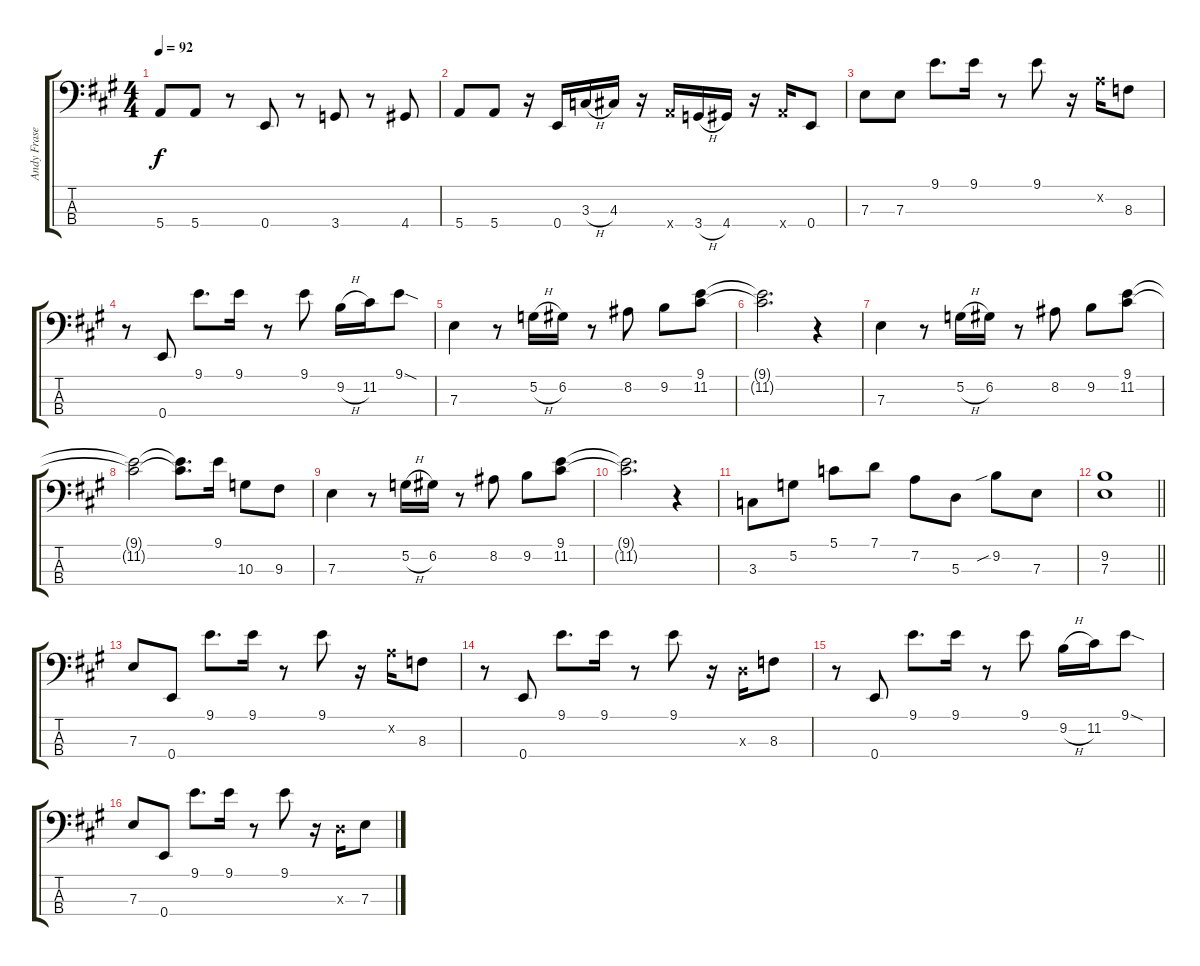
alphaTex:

\track ("Andy Fraser - Bass" "Andy Frase") {instrument electricbassfinger}
\staff {score tabs}
\tuning (G2 D2 A1 E1) {hide}
\ts (4 4)
\tempo 92
\clef f4
\ks a
5.4.8{dy f} 5.4.8 r.8 0.4.8 r.8 3.4.8 r.8 4.4.8 |
5.4.8 5.4.8 r.16 0.4.16 3.3{h}.16 4.3.16 r.16 5.4{x}.16 3.4{h}.16 4.4.16 r.16 5.4{x}.16 0.4.8 |
7.3.8 7.3.8 9.1.8{d} 9.1.16 r.8 9.1.8 r.16 7.2{x}.16 8.3.8 |
r.8 0.4.8 9.1.8{d} 9.1.16 r.8 9.1.8 9.2{h}.16 11.2.16 9.1{sod}.8 |
7.3.4 r.8 5.2{h}.16 6.2.16 r.8 8.2.8 9.2.8 (9.1 11.2).8 |
(9.1{t} 11.2{t}).2{d} r.4 |
7.3.4 r.8 5.2{h}.16 6.2.16 r.8 8.2.8 9.2.8 (9.1 11.2).8 |
(9.1{t} 11.2{t}).2 (9.1{t} 11.2{t}).8{d} 9.1.16 10.3.8 9.3.8 |
7.3.4 r.8 5.2{h}.16 6.2.16 r.8 8.2.8 9.2.8 (9.1 11.2).8 |
(9.1{t} 11.2{t}).2{d} r.4 |
3.3.8 5.2.8 5.1.8 7.1.8 7.2.8 5.3.8 9.2{sib}.8 7.3.8 |
\barLineRight lightlight
(9.2 7.3).1 |
7.3.8 0.4.8 9.1.8{d} 9.1.16 r.8 9.1.8 r.16 7.2{x}.16 8.3.8 |
r.8 0.4.8 9.1.8{d} 9.1.16 r.8 9.1.8 r.16 5.3{x}.16 8.3.8 |
r.8 0.4.8 9.1.8{d} 9.1.16 r.8 9.1.8 9.2{h}.16 11.2.16 9.1{sod}.8 |
7.3.8 0.4.8 9.1.8{d} 9.1.16 r.8 9.1.8 r.16 5.3{x}.16 7.3.8
